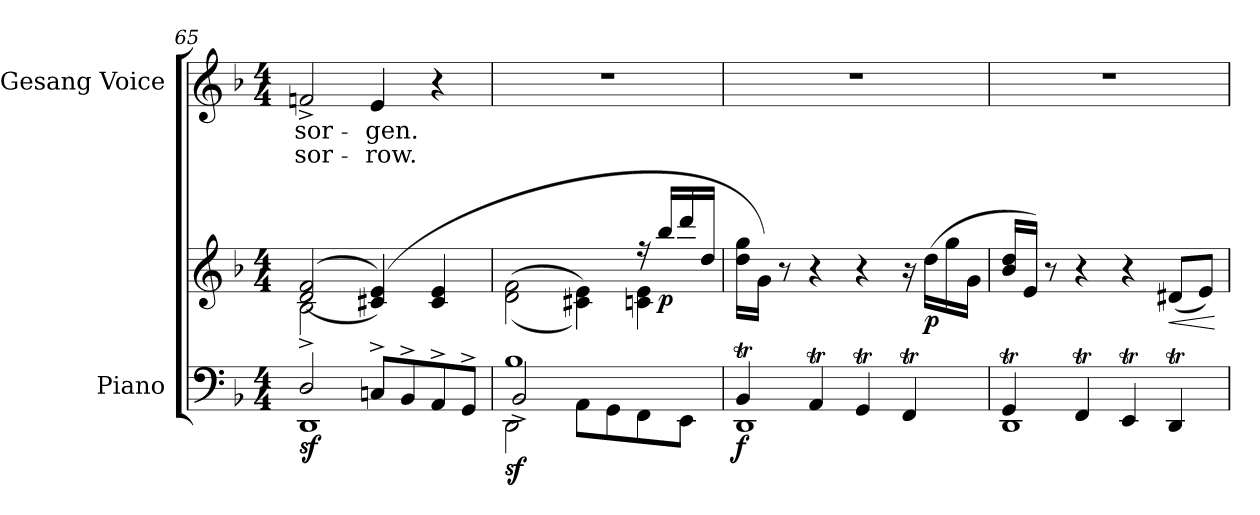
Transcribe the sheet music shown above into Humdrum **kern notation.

**kern	**kern	**dynam	**kern	**text	**text
*part2	*part2	*part2	*part1	*part1	*part1
*staff3	*staff2	*staff2/3	*staff1	*staff1	*staff1
*I"Piano	*	*	*I"Gesang Voice	*	*
*I'Pno	*	*	*	*	*
*clefF4	*clefG2	*	*clefG2	*	*
*k[b-]	*k[b-]	*	*k[b-]	*	*
*M4/4	*M4/4	*	*M4/4	*	*
=65	=65	=65	=65	=65	=65
*^	*^	*	*	*	*
!	!	!	!	!LO:DY:b=2	!	!	!
2D^/	1DD	((2d/ 2f/	(2B-\	sf	2fn^>/	-sor-	sor-
8Cn^/L	.	(4c#X/ 4e/))	2ryy	.	4e/	-gen.	-row.
8BB-^/	.	.	.	.	.	.	.
8AA^/	.	4c#/ 4e/	.	.	4r	.	.
8GG^/J	.	.	.	.	.	.	.
=66	=66	=66	=66	=66	=66	=66	=66
*	*^	*	*	*	*	*	*
!	!	!	!	!	!LO:DY:b=2	!	!	!
1B-	2BB-^/	2DD\	2.ryy	((2d\ 2f\	sf	1r	.	.
.	8AA\L	2ryy	.	4c#X\ 4e\))	.	.	.	.
.	8GG\	.	.	.	.	.	.	.
.	8FF\	.	16r	4cn\ 4e\	.	.	.	.
!	!	!	!	!	!LO:DY:b	!	!	!
.	.	.	16bb-/LL	.	p	.	.	.
.	8EE\J	.	16ddd/	.	.	.	.	.
.	.	.	16dd/JJ	.	.	.	.	.
*	*v	*v	*	*	*	*	*	*
*	*	*v	*v	*	*	*	*
=67	=67	=67	=67	=67	=67	=67
!	!	!	!LO:DY:b=2	!	!	!
4BB-T/	1DD	16dd\ 16gg\LL	f	1r	.	.
.	.	16g\JJ)	.	.	.	.
.	.	8r	.	.	.	.
4AAt/	.	4r	.	.	.	.
4GGT/	.	4r	.	.	.	.
4FFT/	.	16r	.	.	.	.
!	!	!	!LO:DY:b	!	!	!
.	.	(16dd\LL	p	.	.	.
.	.	16gg\	.	.	.	.
.	.	16g\JJ	.	.	.	.
=68	=68	=68	=68	=68	=68	=68
4GGT/	1DD	16b-/ 16dd/LL	.	1r	.	.
.	.	16e/JJ)	.	.	.	.
.	.	8r	.	.	.	.
4FFT/	.	4r	.	.	.	.
4EEt/	.	4r	.	.	.	.
!	!	!	!LO:HP:b	!	!	!
4DDT/	.	(8d#X/L	<	.	.	.
.	.	8e/J)	.	.	.	.
*v	*v	*	*	*	*	*
.	.	[	.	.	.
=	=	=	=	=	=
*-	*-	*-	*-	*-	*-
